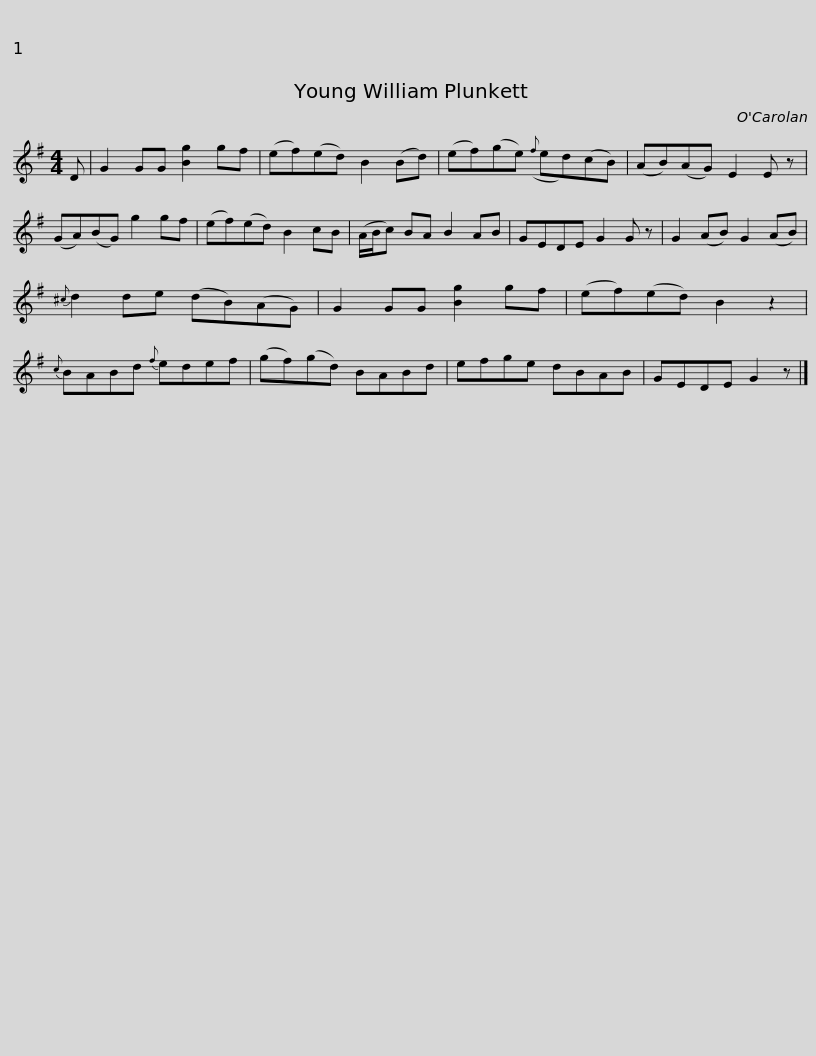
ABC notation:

X:1
L:1/8
M:4/4
I:linebreak $
K:G
V:1 treble
V:1
 D | G2 GG [Bg]2 gf | (ef)(ed) B2 (Bd) | (ef)(ge)({f} ed)(cB) | (AB)(AG) E2 E z | %5
 (GA)(BG) g2 gf |$ (ef)(ed) B2 cB | (A/B/c) BA B2 AB | GEDE G2 G z | G2 (AB) G2 (AB) | %10
{^c} d2 de (dB)(AG) | G2 GG [Bg]2 gf |$ (ef)(ed) B2 z2 |{c} BABd{f} edef | (gf)(gd) BABd | %15
 efge dBAB | GEDE G2 z |] %17
